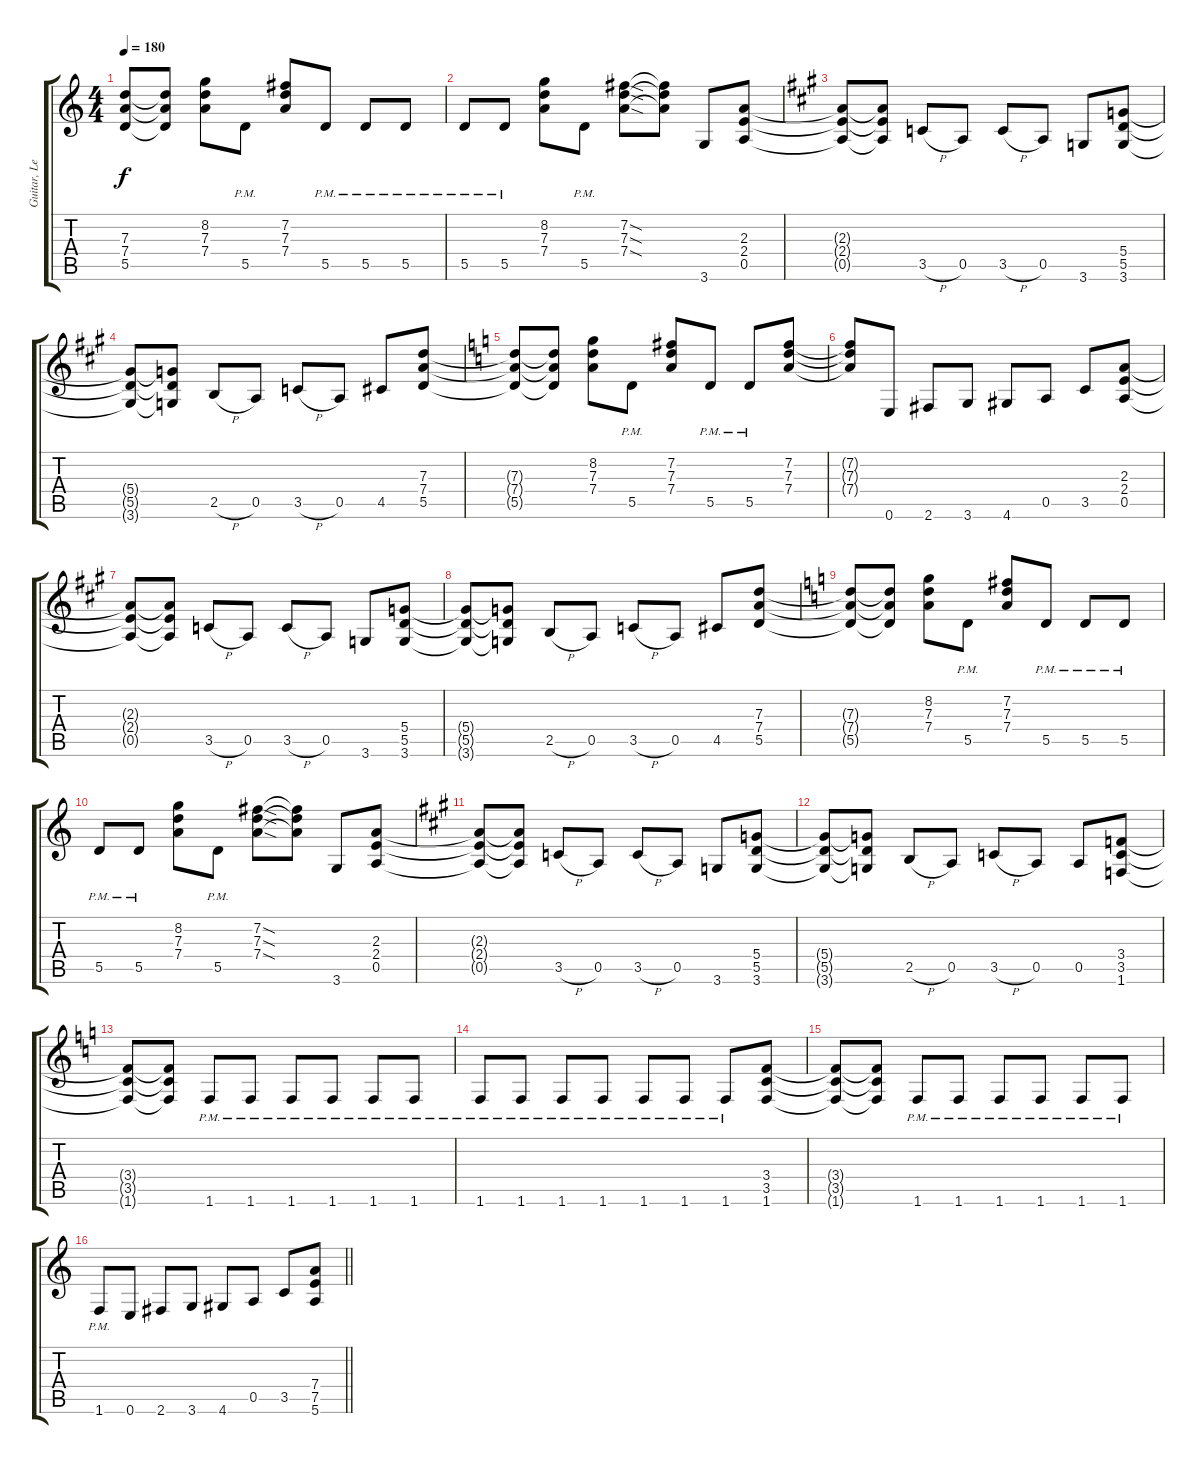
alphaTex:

\track ("Guitar, Lead" "Guitar, Le") {instrument distortionguitar}
\staff {score tabs}
\tuning (E4 B3 G3 D3 A2 E2) {hide}
\ts (4 4)
\tempo 180
\clef g2
\ks c
(7.3{t} 7.4{t} 5.5{t}).8{dy f} (7.3{t} 7.4{t} 5.5{t}).8 (8.2 7.3 7.4).8 5.5{pm}.8 (7.2 7.3 7.4).8 5.5{pm}.8 5.5{pm}.8 5.5{pm}.8 |
5.5{pm}.8 5.5{pm}.8 (8.2 7.3 7.4).8 5.5{pm}.8 (7.2{sod} 7.3{sod} 7.4{sod}).8 (7.2{t} 7.3{t} 7.4{t}).8 3.6.8 (2.3 2.4 0.5).8 |
\ks a
(2.3{t} 2.4{t} 0.5{t}).8 (2.3{t} 2.4{t} 0.5{t}).8 3.5{h}.8 0.5.8 3.5{h}.8 0.5.8 3.6.8 (5.4 5.5 3.6).8 |
(5.4{t} 5.5{t} 3.6{t}).8 (5.4{t} 5.5{t} 3.6{t}).8 2.5{h}.8 0.5.8 3.5{h}.8 0.5.8 4.5.8 (7.3 7.4 5.5).8 |
\ks c
(7.3{t} 7.4{t} 5.5{t}).8 (7.3{t} 7.4{t} 5.5{t}).8 (8.2 7.3 7.4).8 5.5{pm}.8 (7.2 7.3 7.4).8 5.5{pm}.8 5.5{pm}.8 (7.2 7.3 7.4).8 |
(7.2{t} 7.3{t} 7.4{t}).8 0.6.8 2.6.8 3.6.8 4.6.8 0.5.8 3.5.8 (2.3 2.4 0.5).8 |
\ks a
(2.3{t} 2.4{t} 0.5{t}).8 (2.3{t} 2.4{t} 0.5{t}).8 3.5{h}.8 0.5.8 3.5{h}.8 0.5.8 3.6.8 (5.4 5.5 3.6).8 |
(5.4{t} 5.5{t} 3.6{t}).8 (5.4{t} 5.5{t} 3.6{t}).8 2.5{h}.8 0.5.8 3.5{h}.8 0.5.8 4.5.8 (7.3 7.4 5.5).8 |
\ks c
(7.3{t} 7.4{t} 5.5{t}).8 (7.3{t} 7.4{t} 5.5{t}).8 (8.2 7.3 7.4).8 5.5{pm}.8 (7.2 7.3 7.4).8 5.5{pm}.8 5.5{pm}.8 5.5{pm}.8 |
5.5{pm}.8 5.5{pm}.8 (8.2 7.3 7.4).8 5.5{pm}.8 (7.2{sod} 7.3{sod} 7.4{sod}).8 (7.2{t} 7.3{t} 7.4{t}).8 3.6.8 (2.3 2.4 0.5).8 |
\ks a
(2.3{t} 2.4{t} 0.5{t}).8 (2.3{t} 2.4{t} 0.5{t}).8 3.5{h}.8 0.5.8 3.5{h}.8 0.5.8 3.6.8 (5.4 5.5 3.6).8 |
(5.4{t} 5.5{t} 3.6{t}).8 (5.4{t} 5.5{t} 3.6{t}).8 2.5{h}.8 0.5.8 3.5{h}.8 0.5.8 0.5.8 (3.4 3.5 1.6).8 |
\ks c
(3.4{t} 3.5{t} 1.6{t}).8 (3.4{t} 3.5{t} 1.6{t}).8 1.6{pm}.8 1.6{pm}.8 1.6{pm}.8 1.6{pm}.8 1.6{pm}.8 1.6{pm}.8 |
1.6{pm}.8 1.6{pm}.8 1.6{pm}.8 1.6{pm}.8 1.6{pm}.8 1.6{pm}.8 1.6{pm}.8 (3.4 3.5 1.6).8 |
(3.4{t} 3.5{t} 1.6{t}).8 (3.4{t} 3.5{t} 1.6{t}).8 1.6{pm}.8 1.6{pm}.8 1.6{pm}.8 1.6{pm}.8 1.6{pm}.8 1.6{pm}.8 |
\barLineRight lightlight
1.6{pm}.8 0.6.8 2.6.8 3.6.8 4.6.8 0.5.8 3.5.8 (7.4 7.5 5.6).8
